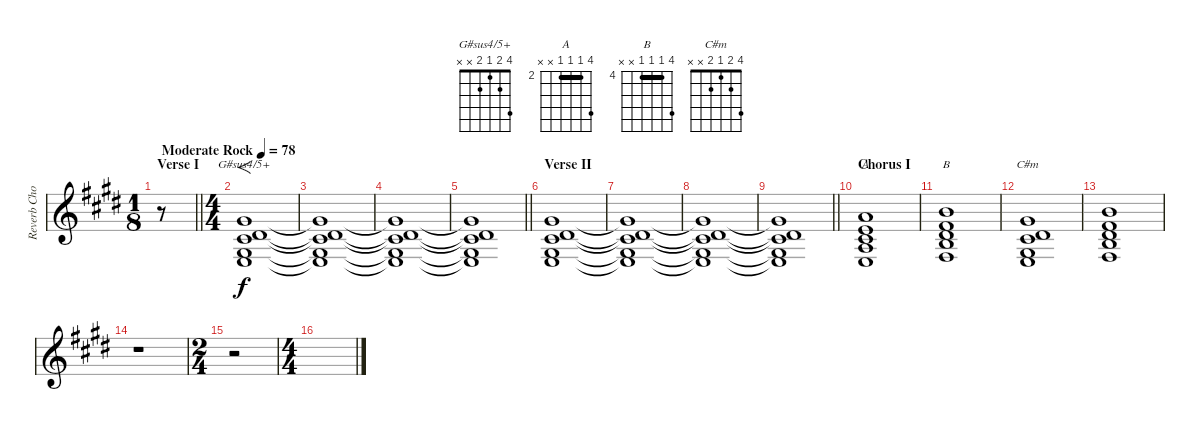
\track ("Reverb Choir-Effect" "Reverb Cho") {instrument choiraahs}
\staff {score}
\tuning (E4 B3 G3 D3 A2 E2) {hide}
\chord ("G#sus4/5+" 4 2 1 2 x x)
\chord ("A" 5 2 2 2 x x) {firstfret 2 barre 2}
\chord ("B" 7 4 4 4 x x) {firstfret 4 barre 4}
\chord ("C#m" 4 2 1 2 x x)
\ts (1 8)
\section ("" "Verse I")
\tempo (78 "Moderate Rock")
\clef g2
\barLineRight lightlight
\ks c#minor
r.8{dy f instrument choiraahs} |
\ts (4 4)
(4.1 2.2 1.3 2.4 18.5).1{f ch "G#sus4/5+"} |
(4.1{t} 2.2{t} 1.3{t} 2.4{t} 18.5{t}).1 |
(4.1{t} 2.2{t} 1.3{t} 2.4{t} 18.5{t}).1 |
\barLineRight lightlight
(4.1{t} 2.2{t} 1.3{t} 2.4{t} 18.5{t}).1 |
\section ("" "Verse II")
(4.1 2.2 1.3 2.4 18.5).1{volume 10} |
(4.1{t} 2.2{t} 1.3{t} 2.4{t} 18.5{t}).1 |
(4.1{t} 2.2{t} 1.3{t} 2.4{t} 18.5{t}).1 |
\barLineRight lightlight
(4.1{t} 2.2{t} 1.3{t} 2.4{t} 18.5{t}).1 |
\section ("" "Chorus I")
(5.1 2.2 2.3 2.4 19.5).1{ch "A"} |
(7.1 4.2 4.3 4.4 21.5).1{ch "B"} |
(4.1 2.2 1.3 2.4 18.5).1{ch "C#m"} |
(7.1 4.2 4.3 4.4 21.5).1{volume 0} |
r.1 |
\ts (2 4)
r.2 |
\ts (4 4)
